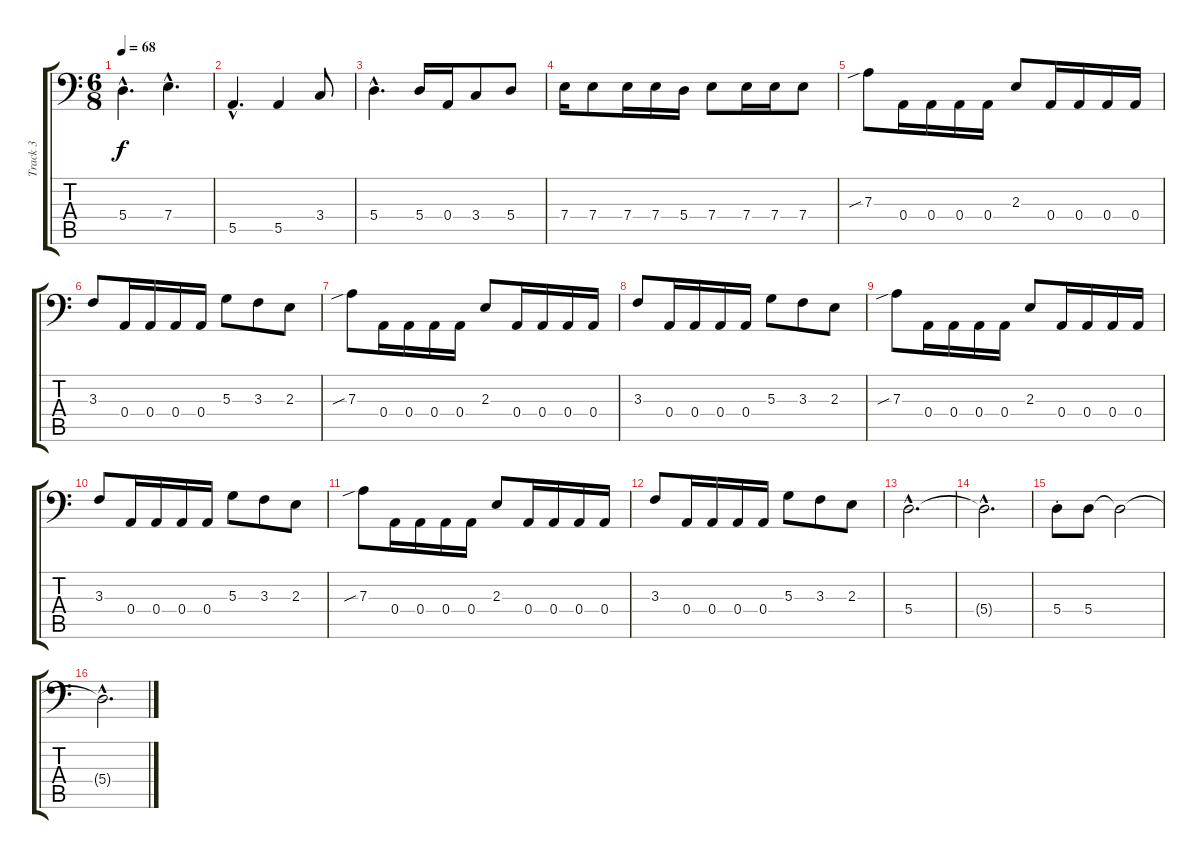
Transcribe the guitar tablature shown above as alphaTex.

\track ("Track 3" "Track 3") {instrument electricbassfinger}
\staff {score tabs}
\tuning (C3 G2 D2 A1 E1 B0) {hide}
\ts (6 8)
\tempo 68
\clef f4
\ks c
5.4{hac}.4{d dy f} 7.4{hac}.4{d} |
5.5{hac}.4{d} 5.5.4 3.4.8 |
5.4{hac}.4{d} 5.4.16 0.4.16 3.4.8 5.4.8 |
7.4.16 7.4.8 7.4.16 7.4.16 5.4.16 7.4.8 7.4.16 7.4.16 7.4.8 |
7.3{sib}.8 0.4.16 0.4.16 0.4.16 0.4.16 2.3.8 0.4.16 0.4.16 0.4.16 0.4.16 |
3.3.8 0.4.16 0.4.16 0.4.16 0.4.16 5.3.8 3.3.8 2.3.8 |
7.3{sib}.8 0.4.16 0.4.16 0.4.16 0.4.16 2.3.8 0.4.16 0.4.16 0.4.16 0.4.16 |
3.3.8 0.4.16 0.4.16 0.4.16 0.4.16 5.3.8 3.3.8 2.3.8 |
7.3{sib}.8 0.4.16 0.4.16 0.4.16 0.4.16 2.3.8 0.4.16 0.4.16 0.4.16 0.4.16 |
3.3.8 0.4.16 0.4.16 0.4.16 0.4.16 5.3.8 3.3.8 2.3.8 |
7.3{sib}.8 0.4.16 0.4.16 0.4.16 0.4.16 2.3.8 0.4.16 0.4.16 0.4.16 0.4.16 |
3.3.8 0.4.16 0.4.16 0.4.16 0.4.16 5.3.8 3.3.8 2.3.8 |
5.4{hac}.2{d} |
5.4{hac t}.2{d} |
5.4{st}.8 5.4.8 5.4{t}.2 |
5.4{hac t}.2{d}
